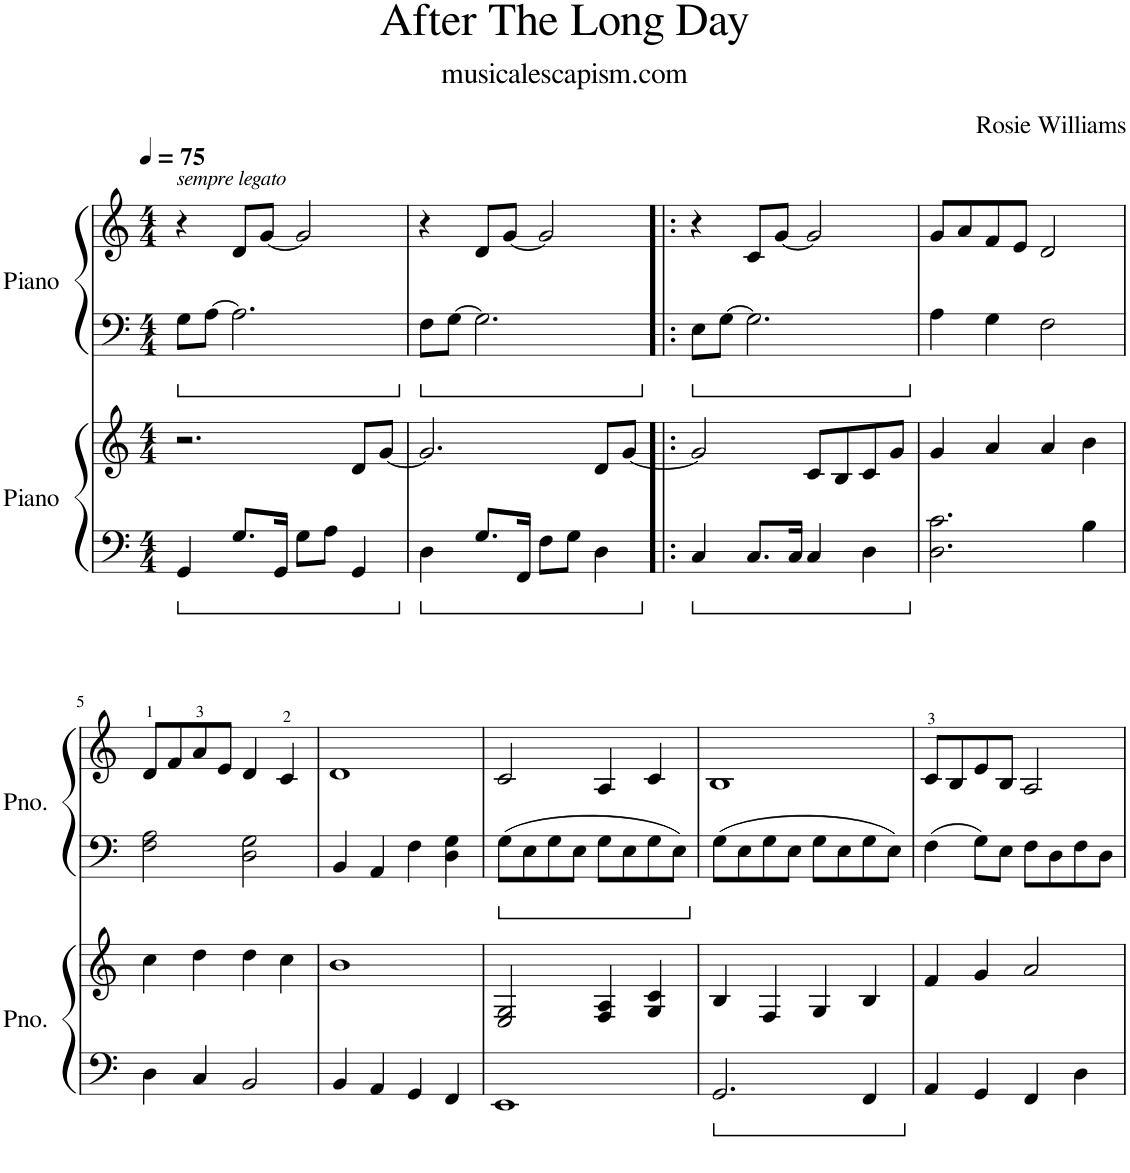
**kern	**kern	**kern	**kern
*part2	*part2	*part1	*part1
*staff4	*staff3	*staff2	*staff1
*I"Piano	*	*I"Piano	*
*I'Pno.	*	*I'Pno.	*
*clefF4	*clefG2	*clefF4	*clefG2
*k[]	*k[]	*k[]	*k[]
*M4/4	*M4/4	*M4/4	*M4/4
*MM75	*MM75	*MM75	*MM75
=1	=1	=1	=1
!	!	!	!LO:TX:a:i:t=sempre legato
4GG/	2.r	8G\L	4r
.	.	[8A\J	.
8.G/L	.	2.A\]	8d/L
.	.	.	[8g/J
16GG/Jk	.	.	.
8G\L	.	.	2g/]
8A\J	.	.	.
4GG/	8d/L	.	.
.	[8g/J	.	.
=2	=2	=2	=2
4D\	2.g/]	8F\L	4r
.	.	[8G\J	.
8.G/L	.	2.G\]	8d/L
.	.	.	[8g/J
16FF/Jk	.	.	.
8F\L	.	.	2g/]
8G\J	.	.	.
4D\	8d/L	.	.
.	[8g/J	.	.
=3!|:	=3!|:	=3!|:	=3!|:
4C/	2g/]	8E\L	4r
.	.	[8G\J	.
8.C/L	.	2.G\]	8c/L
.	.	.	[8g/J
16C/Jk	.	.	.
4C/	8c/L	.	2g/]
.	8B/	.	.
4D\	8c/	.	.
.	8g/J	.	.
=4	=4	=4	=4
2.D\ 2.c\	4g/	4A\	8g/L
.	.	.	8a/
.	4a/	4G\	8f/
.	.	.	8e/J
.	4a/	2F\	2d/
4B\	4b\	.	.
!!LO:LB:g=z
=5	=5	=5	=5
4D\	4cc\	2F\ 2A\	8d/L
.	.	.	8f/
4C/	4dd\	.	8a/
.	.	.	8e/J
2BB/	4dd\	2D\ 2G\	4d/
.	4cc\	.	4c/
=6	=6	=6	=6
4BB/	1b	4BB/	1d
4AA/	.	4AA/	.
4GG/	.	4F\	.
4FF/	.	4D\ 4G\	.
=7	=7	=7	=7
1EE	2E/ 2G/	8G\L	2c/
.	.	8E\	.
.	.	8G\	.
.	.	8E\J	.
.	4F/ 4A/	8G\L	4A/
.	.	8E\	.
.	4G/ 4c/	8G\	4c/
.	.	8E\J	.
=8	=8	=8	=8
2.GG/	4B/	8G\L	1B
.	.	8E\	.
.	4F/	8G\	.
.	.	8E\J	.
.	4G/	8G\L	.
.	.	8E\	.
4FF/	4B/	8G\	.
.	.	8E\J	.
=9	=9	=9	=9
4AA/	4f/	4F\	8c/L
.	.	.	8B/
4GG/	4g/	8G\L	8e/
.	.	8E\J	8B/J
4FF/	2a/	8F\L	2A/
.	.	8D\	.
4D\	.	8F\	.
.	.	8D\J	.
=	=	=	=
*-	*-	*-	*-
